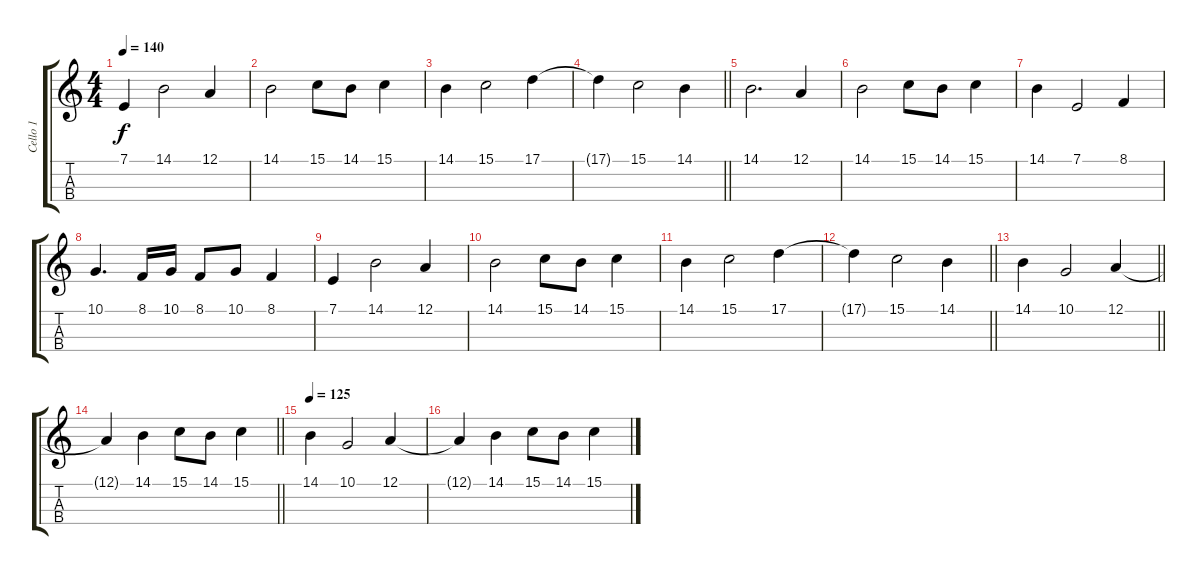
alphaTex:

\track ("Cello 1" "Cello 1") {instrument cello}
\staff {score tabs}
\tuning (A3 D3 G2 C2) {hide}
\ts (4 4)
\tempo 140
\clef g2
\ks c
7.1.4{dy f} 14.1.2 12.1.4 |
14.1.2 15.1.8 14.1.8 15.1.4 |
14.1.4 15.1.2 17.1.4 |
\barLineRight lightlight
17.1{t}.4 15.1.2 14.1.4 |
14.1.2{d} 12.1.4 |
14.1.2 15.1.8 14.1.8 15.1.4 |
14.1.4 7.1.2 8.1.4 |
10.1.4{d} 8.1.16 10.1.16 8.1.8 10.1.8 8.1.4 |
7.1.4 14.1.2 12.1.4 |
14.1.2 15.1.8 14.1.8 15.1.4 |
14.1.4 15.1.2 17.1.4 |
\barLineRight lightlight
17.1{t}.4 15.1.2 14.1.4 |
\barLineRight lightlight
14.1.4 10.1.2 12.1.4 |
\barLineRight lightlight
12.1{t}.4 14.1.4 15.1.8 14.1.8 15.1.4 |
\tempo 125
14.1.4 10.1.2 12.1.4 |
12.1{t}.4 14.1.4 15.1.8 14.1.8 15.1.4
